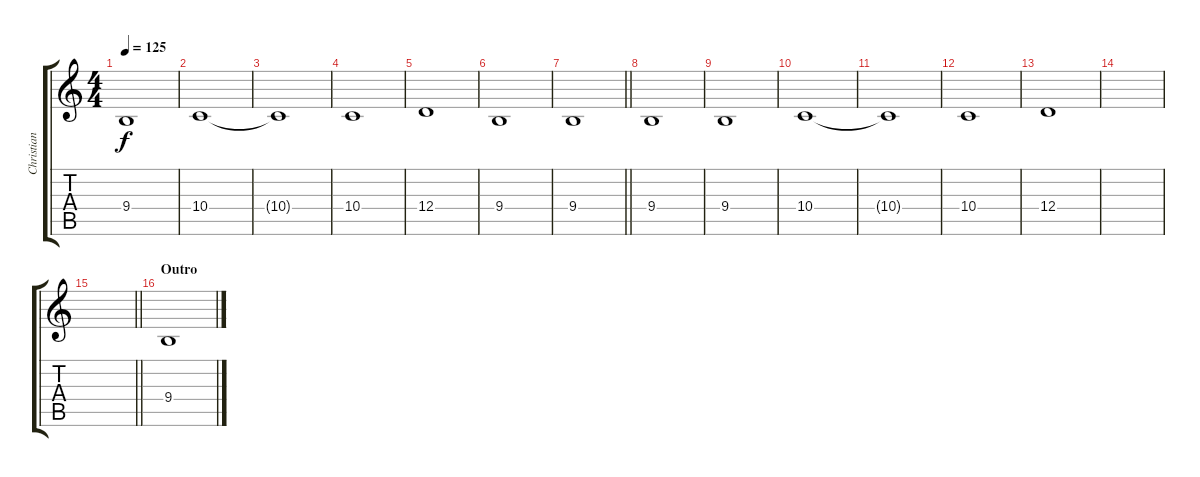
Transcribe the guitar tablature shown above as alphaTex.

\track ("Christian L. (Keyboard)" "Christian ") {instrument choiraahs}
\staff {score tabs}
\tuning (E4 B3 G3 D3 A2 E2) {hide}
\ts (4 4)
\tempo 125
\clef g2
\ks c
9.4.1{dy f} |
10.4.1 |
10.4{t}.1 |
10.4.1 |
12.4.1 |
9.4.1 |
\barLineRight lightlight
9.4.1 |
9.4.1 |
9.4.1 |
10.4.1 |
10.4{t}.1 |
10.4.1 |
12.4.1 |
|
\barLineRight lightlight
|
\section ("" "Outro")
9.4.1
